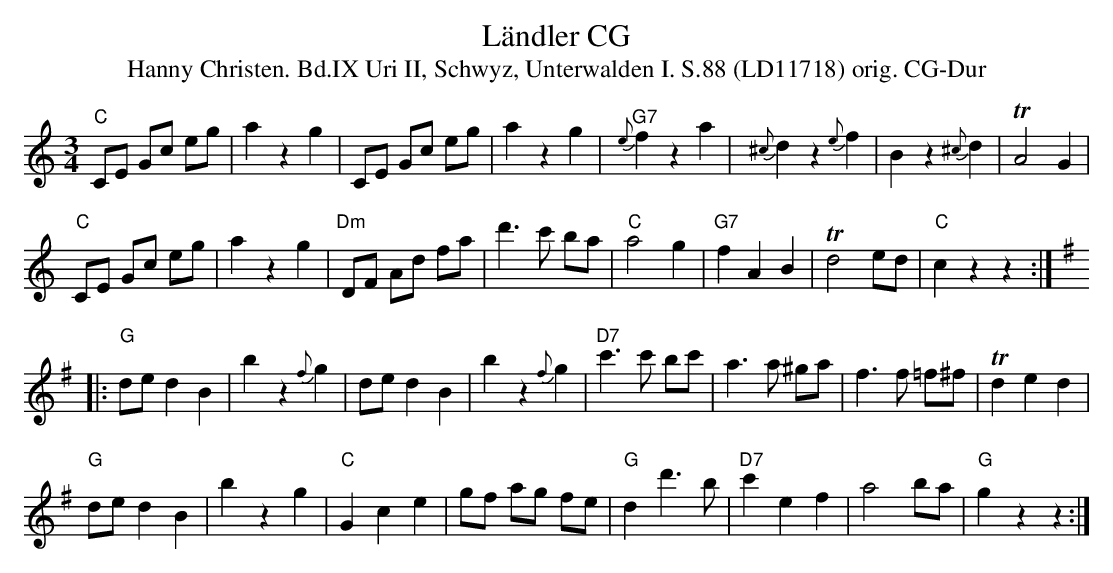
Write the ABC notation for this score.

X:1
T: Ländler CG
T:Hanny Christen. Bd.IX Uri II, Schwyz, Unterwalden I. S.88 (LD11718) orig. CG-Dur
M:3/4
L:1/8
K:C %%MIDI gchordon
"C"CE Gc eg | a2z2g2 | CE Gc eg | a2z2g2 | "G7"{e}f2 z2 a2 | {^c}d2 z2 {e}f2 | B2z2 {^c}d2 | TA4 G2 |
"C"CE Gc eg | a2z2g2 | "Dm"DF Ad fa | d'3c' ba | "C"a4 g2 | "G7"f2A2B2 | Td4 ed | "C"c2z2z2 :: [K:G]
"G"de d2B2 | b2z2 {f}g2 | de d2B2 | b2z2 {f}g2 | "D7"c'3c' bc' | a3a ^ga | f3f =f^f | Td2 e2d2 |
"G"de d2B2 | b2z2g2 | "C"G2c2e2 | gf ag fe | "G"d2 d'3b | "D7"c'2e2f2 | a4 ba | "G"g2z2z2 :|
